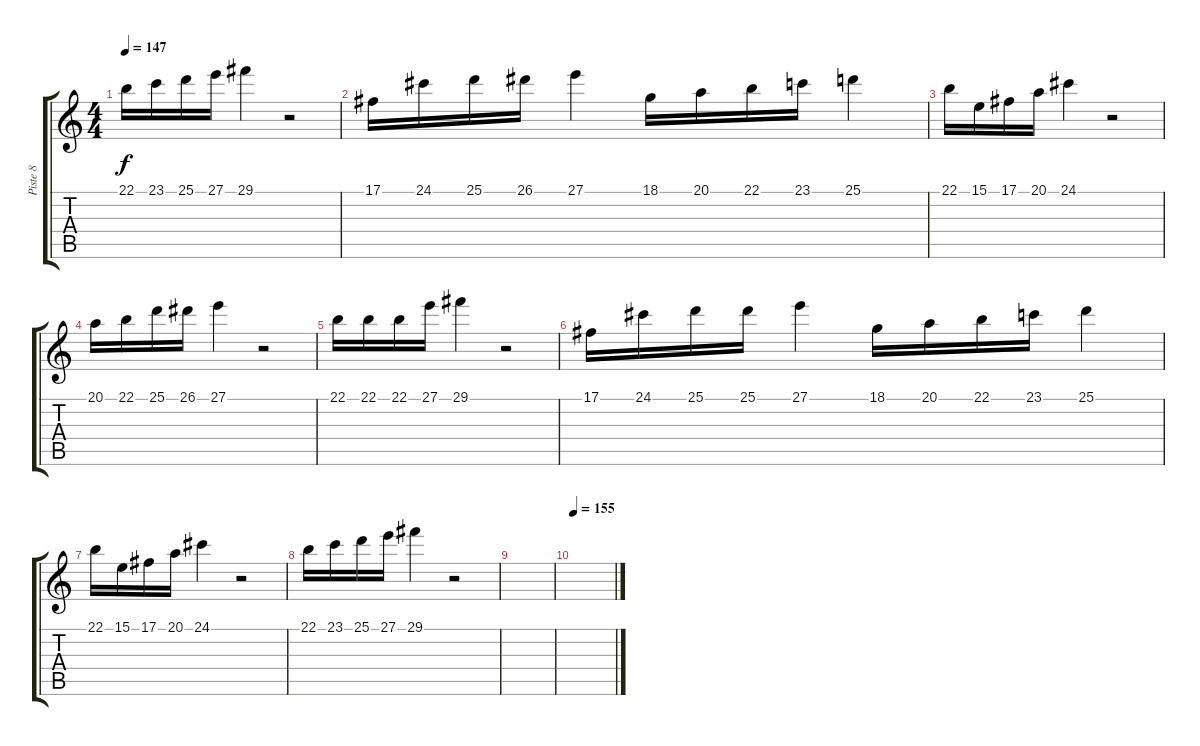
\track ("Piste 8" "Piste 8") {instrument pad8sweep}
\staff {score tabs}
\tuning (Db4 Ab3 E3 B2 Gb2 Db2) {hide}
\ts (4 4)
\tempo 147
\clef g2
\ks c
22.1.16{dy f} 23.1.16 25.1.16 27.1.16 29.1.4 r.2 |
17.1.16 24.1.16 25.1.16 26.1.16 27.1.4 18.1.16 20.1.16 22.1.16 23.1.16 25.1.4 |
22.1.16 15.1.16 17.1.16 20.1.16 24.1.4 r.2 |
20.1.16 22.1.16 25.1.16 26.1.16 27.1.4 r.2 |
22.1.16 22.1.16 22.1.16 27.1.16 29.1.4 r.2 |
17.1.16 24.1.16 25.1.16 25.1.16 27.1.4 18.1.16 20.1.16 22.1.16 23.1.16 25.1.4 |
22.1.16 15.1.16 17.1.16 20.1.16 24.1.4 r.2 |
22.1.16 23.1.16 25.1.16 27.1.16 29.1.4 r.2 |
|
\tempo 155
